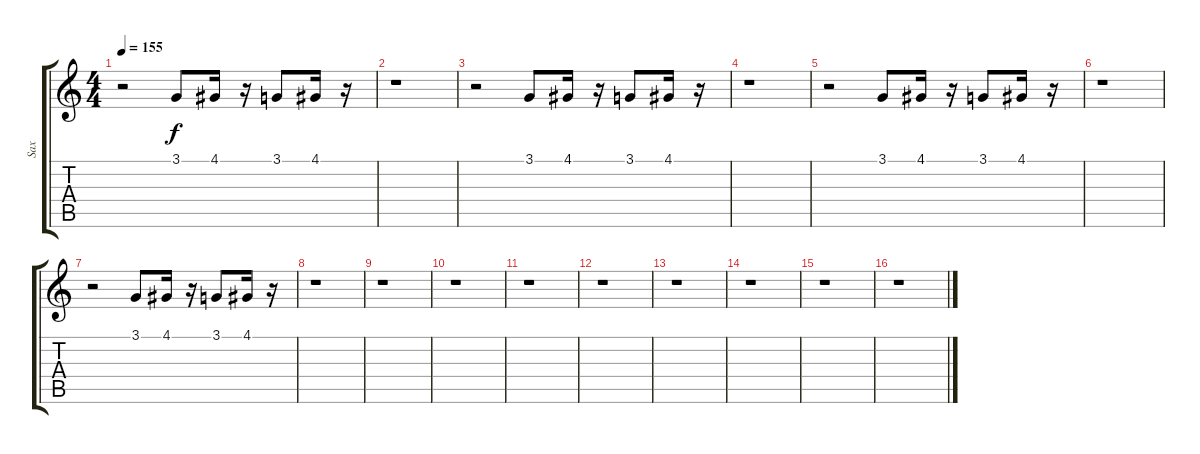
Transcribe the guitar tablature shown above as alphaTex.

\track ("Sax" "Sax") {instrument altosax}
\staff {score tabs}
\tuning (E4 B3 G3 D3 A2 E2) {hide}
\ts (4 4)
\tempo 155
\clef g2
\ks c
r.2{dy f} 3.1.8 4.1.16 r.16 3.1.8 4.1.16 r.16 |
r.1 |
r.2 3.1.8 4.1.16 r.16 3.1.8 4.1.16 r.16 |
r.1 |
r.2 3.1.8 4.1.16 r.16 3.1.8 4.1.16 r.16 |
r.1 |
r.2 3.1.8 4.1.16 r.16 3.1.8 4.1.16 r.16 |
r.1 |
r.1 |
r.1 |
r.1 |
r.1 |
r.1 |
r.1 |
r.1 |
r.1
